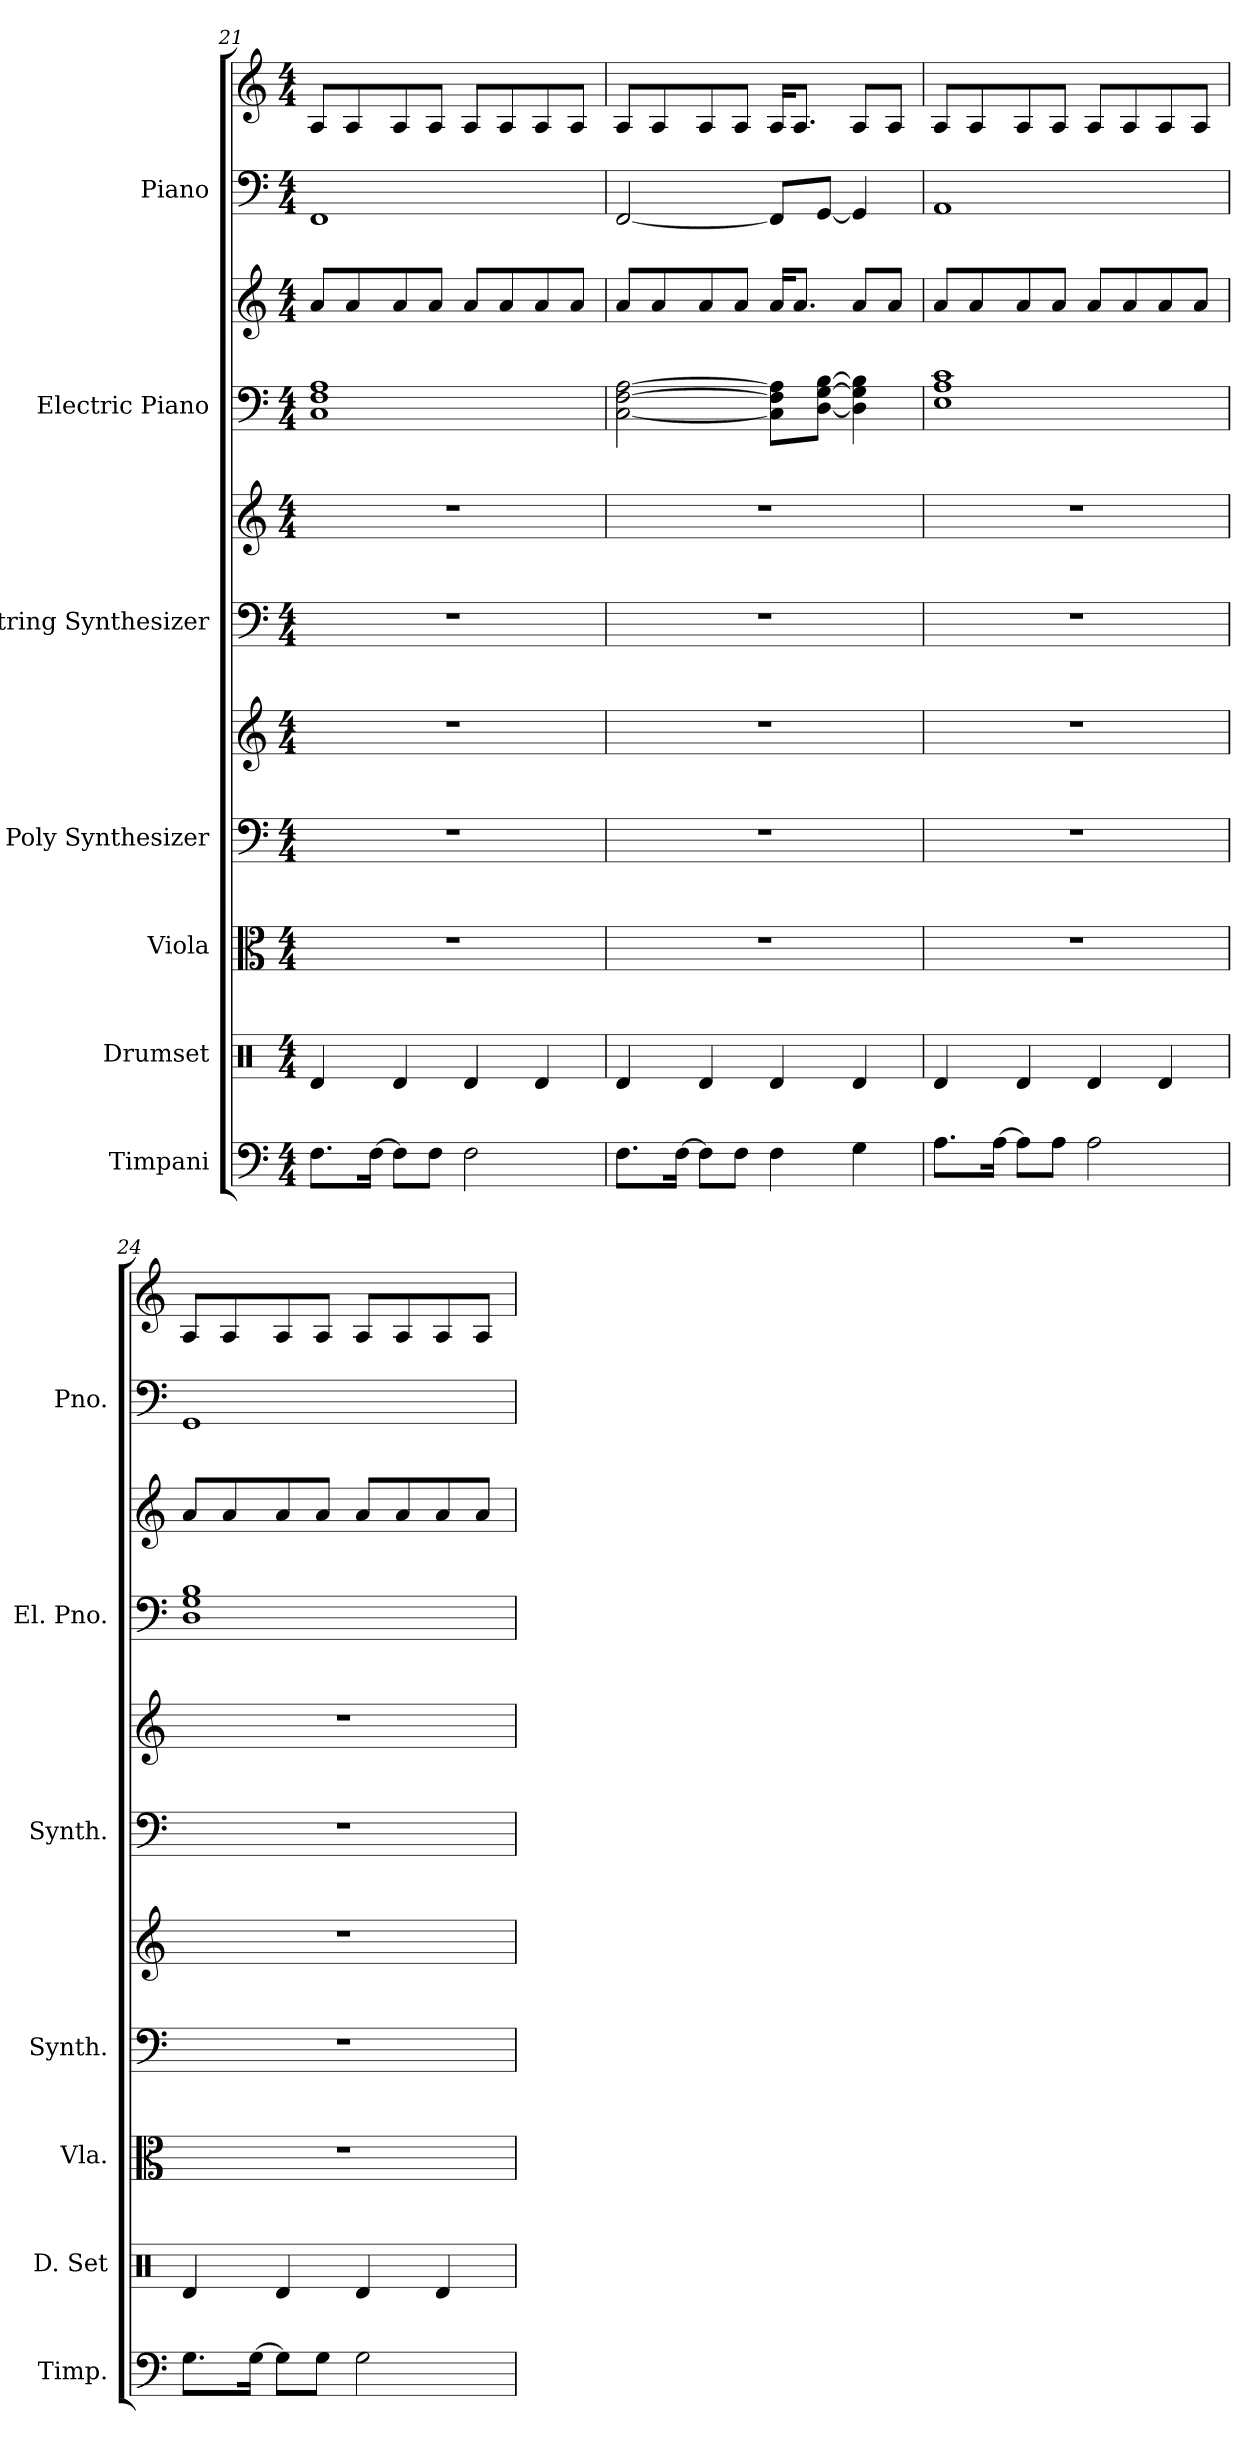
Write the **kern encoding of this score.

**kern	**kern	**kern	**kern	**kern	**kern	**kern	**kern	**kern	**kern	**kern
*part7	*part6	*part5	*part4	*part4	*part3	*part3	*part2	*part2	*part1	*part1
*staff11	*staff10	*staff9	*staff8	*staff7	*staff6	*staff5	*staff4	*staff3	*staff2	*staff1
*I"Timpani	*I"Drumset	*I"Viola	*I"Poly Synthesizer	*	*I"String Synthesizer	*	*I"Electric Piano	*	*I"Piano	*
*I'Timp.	*I'D. Set	*I'Vla.	*I'Synth.	*	*I'Synth.	*	*I'El. Pno.	*	*I'Pno.	*
*clefF4	*clefX	*clefC3	*clefF4	*clefG2	*clefF4	*clefG2	*clefF4	*clefG2	*clefF4	*clefG2
*k[]	*k[]	*k[]	*k[]	*k[]	*k[]	*k[]	*k[]	*k[]	*k[]	*k[]
*M4/4	*M4/4	*M4/4	*M4/4	*M4/4	*M4/4	*M4/4	*M4/4	*M4/4	*M4/4	*M4/4
=21	=21	=21	=21	=21	=21	=21	=21	=21	=21	=21
8.F\L	4Rd/	1r	1r	1r	1r	1r	1C 1F 1A	8a/L	1FF	8A/L
.	.	.	.	.	.	.	.	8a/	.	8A/
[16F\Jk	.	.	.	.	.	.	.	.	.	.
8F\L]	4Rd/	.	.	.	.	.	.	8a/	.	8A/
8F\J	.	.	.	.	.	.	.	8a/J	.	8A/J
2F\	4Rd/	.	.	.	.	.	.	8a/L	.	8A/L
.	.	.	.	.	.	.	.	8a/	.	8A/
.	4Rd/	.	.	.	.	.	.	8a/	.	8A/
.	.	.	.	.	.	.	.	8a/J	.	8A/J
=22	=22	=22	=22	=22	=22	=22	=22	=22	=22	=22
8.F\L	4Rd/	1r	1r	1r	1r	1r	[2C\ [2F\ [2A\	8a/L	[2FF/	8A/L
.	.	.	.	.	.	.	.	8a/	.	8A/
[16F\Jk	.	.	.	.	.	.	.	.	.	.
8F\L]	4Rd/	.	.	.	.	.	.	8a/	.	8A/
8F\J	.	.	.	.	.	.	.	8a/J	.	8A/J
4F\	4Rd/	.	.	.	.	.	8C\] 8F\] 8A\]L	16a/KL	8FF/L]	16A/KL
.	.	.	.	.	.	.	.	8.a/J	.	8.A/J
.	.	.	.	.	.	.	[8D\ [8G\ [8B\J	.	[8GG/J	.
4G\	4Rd/	.	.	.	.	.	4D\] 4G\] 4B\]	8a/L	4GG/]	8A/L
.	.	.	.	.	.	.	.	8a/J	.	8A/J
!!LO:PB:g=z
=23	=23	=23	=23	=23	=23	=23	=23	=23	=23	=23
8.A\L	4Rd/	1r	1r	1r	1r	1r	1E 1A 1c	8a/L	1AA	8A/L
.	.	.	.	.	.	.	.	8a/	.	8A/
[16A\Jk	.	.	.	.	.	.	.	.	.	.
8A\L]	4Rd/	.	.	.	.	.	.	8a/	.	8A/
8A\J	.	.	.	.	.	.	.	8a/J	.	8A/J
2A\	4Rd/	.	.	.	.	.	.	8a/L	.	8A/L
.	.	.	.	.	.	.	.	8a/	.	8A/
.	4Rd/	.	.	.	.	.	.	8a/	.	8A/
.	.	.	.	.	.	.	.	8a/J	.	8A/J
=24	=24	=24	=24	=24	=24	=24	=24	=24	=24	=24
8.G\L	4Rd/	1r	1r	1r	1r	1r	1D 1G 1B	8a/L	1GG	8A/L
.	.	.	.	.	.	.	.	8a/	.	8A/
[16G\Jk	.	.	.	.	.	.	.	.	.	.
8G\L]	4Rd/	.	.	.	.	.	.	8a/	.	8A/
8G\J	.	.	.	.	.	.	.	8a/J	.	8A/J
2G\	4Rd/	.	.	.	.	.	.	8a/L	.	8A/L
.	.	.	.	.	.	.	.	8a/	.	8A/
.	4Rd/	.	.	.	.	.	.	8a/	.	8A/
.	.	.	.	.	.	.	.	8a/J	.	8A/J
=	=	=	=	=	=	=	=	=	=	=
*-	*-	*-	*-	*-	*-	*-	*-	*-	*-	*-
